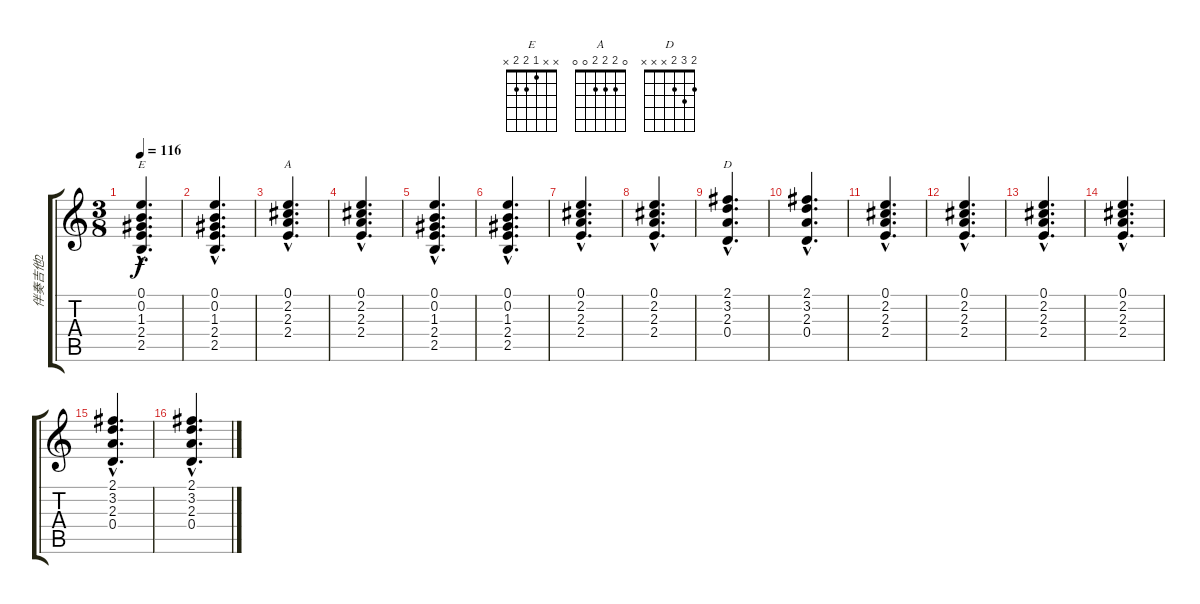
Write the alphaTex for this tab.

\track ("伴奏吉他2" "伴奏吉他2") {instrument acousticguitarnylon}
\staff {score tabs}
\tuning (E4 B3 G3 D3 A2 E2) {hide}
\chord ("E" x x 1 2 2 x)
\chord ("A" 0 2 2 2 0 0)
\chord ("D" 2 3 2 x x x)
\ts (3 8)
\tempo 116
\clef g2
\ks c
(0.1{hac} 0.2{hac} 1.3{hac} 2.4{hac} 2.5{hac}).4{d ch "E" dy f} |
(0.1{hac} 0.2{hac} 1.3{hac} 2.4{hac} 2.5{hac}).4{d} |
(0.1{hac} 2.2{hac} 2.3{hac} 2.4{hac}).4{d ch "A"} |
(0.1{hac} 2.2{hac} 2.3{hac} 2.4{hac}).4{d} |
(0.1{hac} 0.2{hac} 1.3{hac} 2.4{hac} 2.5{hac}).4{d} |
(0.1{hac} 0.2{hac} 1.3{hac} 2.4{hac} 2.5{hac}).4{d} |
(0.1{hac} 2.2{hac} 2.3{hac} 2.4{hac}).4{d} |
(0.1{hac} 2.2{hac} 2.3{hac} 2.4{hac}).4{d} |
(2.1{hac} 3.2{hac} 2.3{hac} 0.4{hac}).4{d ch "D"} |
(2.1{hac} 3.2{hac} 2.3{hac} 0.4{hac}).4{d} |
(0.1{hac} 2.2{hac} 2.3{hac} 2.4{hac}).4{d} |
(0.1{hac} 2.2{hac} 2.3{hac} 2.4{hac}).4{d} |
(0.1{hac} 2.2{hac} 2.3{hac} 2.4{hac}).4{d} |
(0.1{hac} 2.2{hac} 2.3{hac} 2.4{hac}).4{d} |
(2.1{hac} 3.2{hac} 2.3{hac} 0.4{hac}).4{d} |
(2.1{hac} 3.2{hac} 2.3{hac} 0.4{hac}).4{d}
